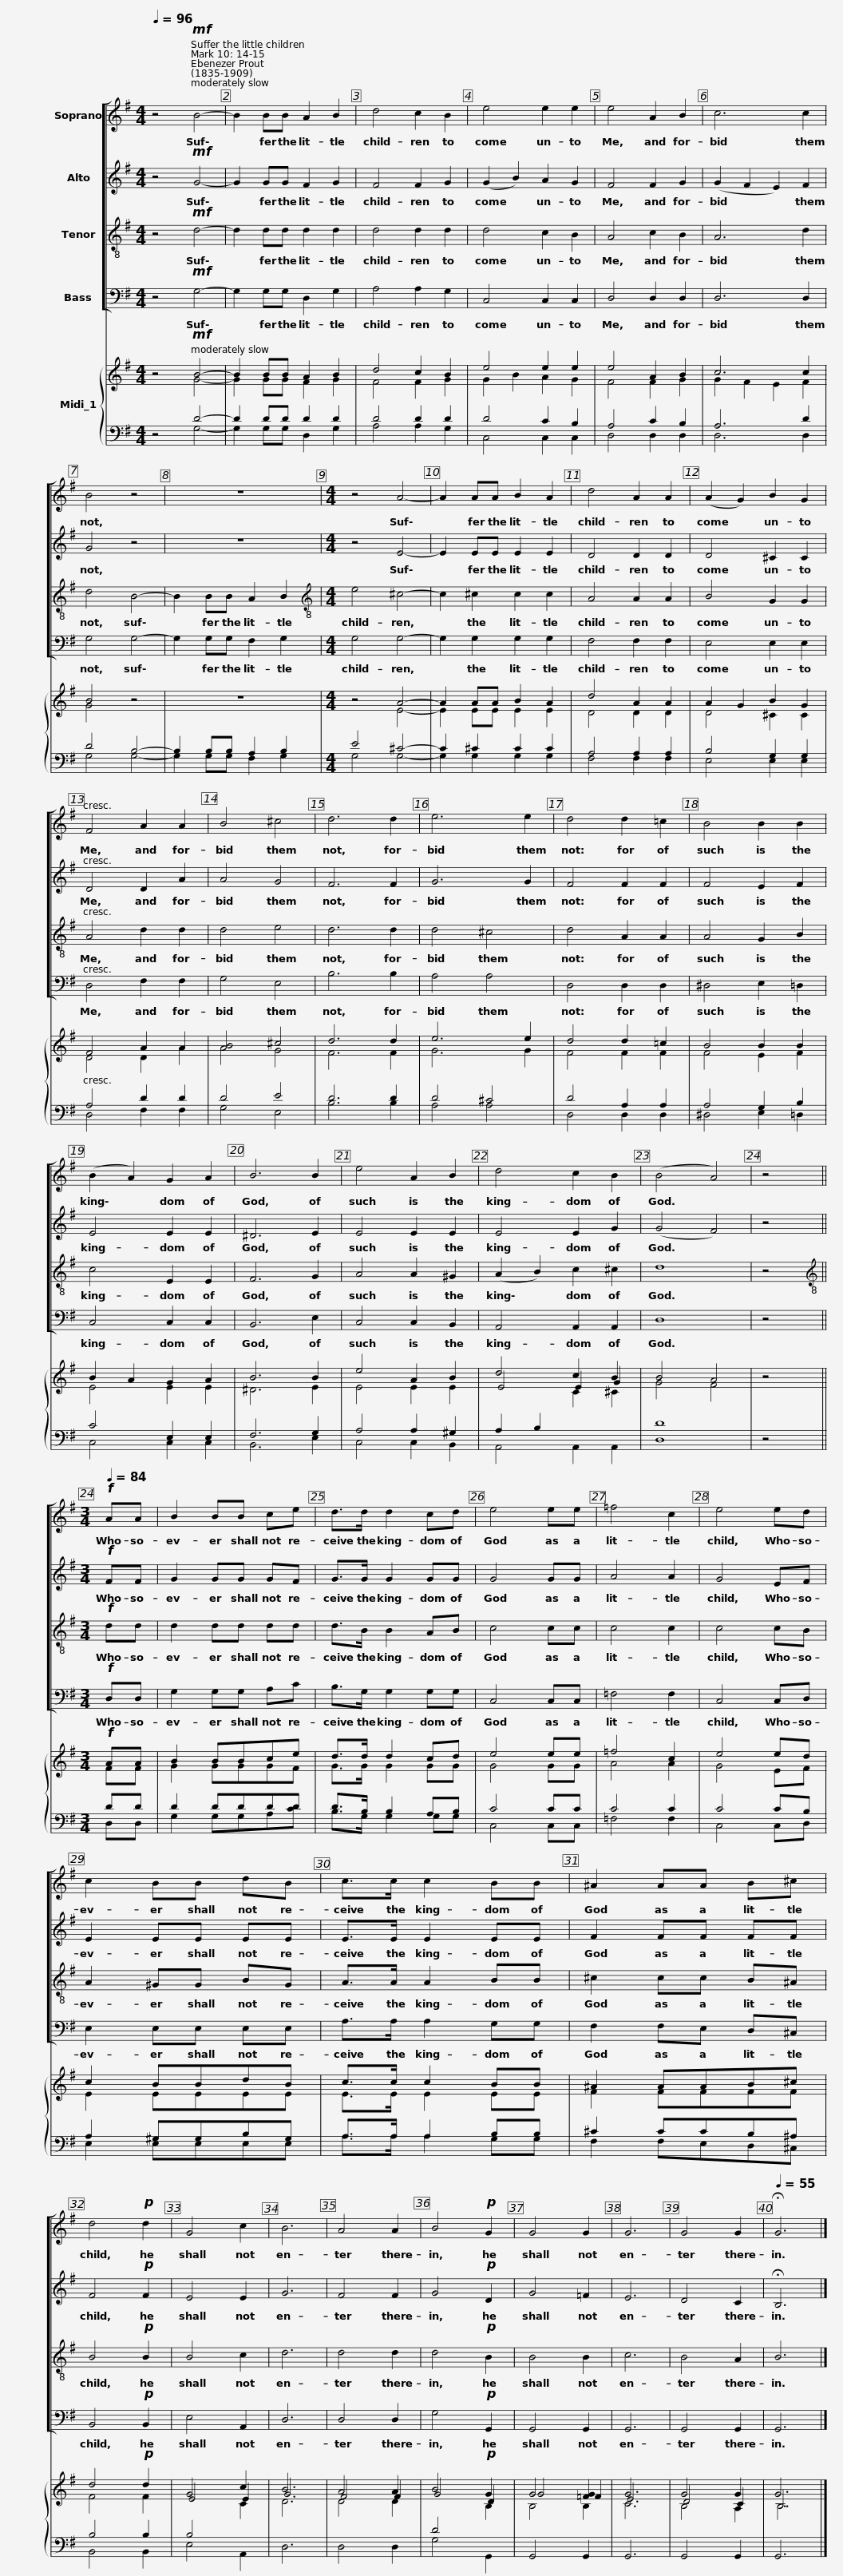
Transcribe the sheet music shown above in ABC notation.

X:1
%%score [ 1 2 3 4 ] { ( 5 6 ) | ( 7 8 ) }
L:1/8
Q:1/4=96
M:4/4
I:linebreak $
K:G
V:1 treble
V:2 treble
V:3 treble-8
V:4 bass
V:5 treble
V:6 treble
V:7 bass
V:8 bass
V:1
 z4!mf! B4- | B2 BB A2 B2 | d4 c2 B2 | e4 e2 e2 | e4 A2 B2 | %5
 c6 c2 | B4 z4 | z8 |$[M:4/4] z4 A4- | A2 AA B2 A2 | %10
 d4 A2 A2 | (A2 G2) B2 G2 | F4 A2 A2 | B4 ^c4 | d6 d2 | %15
 e6 e2 | d4 d2 =c2 |$ B4 B2 B2 | (B2 A2) G2 A2 | B6 B2 | %20
 e4 A2 B2 | d4 c2 B2 | (B4 A4) | z4 ||$[M:3/4][Q:1/4=84]!f![Q:1/4=84][Q:1/4=84][Q:1/4=84][Q:1/4=84] AA | %25
 B2 BB ce | d>d d2 cd | e4 ee | =f4 c2 | e4 ed |$ %30
 c2 BB dB | c>c c2 BB | ^A2 AA B^c | d4!p! d2 | G4 c2 |$ %35
 B6 | A4 A2 | B4!p! G2 | G4 G2 | G6 | %40
 G4 G2 |[Q:1/4=55] !fermata!G6 |] %42
V:2
 z4!mf! G4- | G2 GG F2 G2 | F4 F2 G2 | (G2 B2) A2 G2 | F4 F2 G2 | %5
 (G2 F2 E2) F2 | G4 z4 | z8 |$[M:4/4] z4 E4- | E2 EE E2 E2 | %10
 D4 D2 D2 | D4 ^C2 C2 | D4 D2 A2 | A4 G4 | F6 F2 | %15
 G6 G2 | F4 F2 F2 |$ F4 E2 F2 | E4 E2 E2 | ^D6 E2 | %20
 E4 E2 E2 | E4 E2 G2 | (G4 F4) | z4 ||$[M:3/4]!f! FF | %25
 G2 GG GF | G>G G2 GG | G4 GG | A4 A2 | G4 EF |$ %30
 E2 EE EE | E>E E2 EE | F2 FF FF | F4!p! F2 | E4 E2 |$ %35
 G6 | F4 F2 | G4!p! D2 | G4 =F2 | E6 | %40
 D4 C2 | !fermata!B,6 |] %42
V:3
 z4!mf! d4- | d2 dd d2 d2 | d4 d2 d2 | d4 c2 B2 | A4 c2 B2 | %5
 A6 d2 | d4 B4- | B2 BB A2 B2 |$[M:4/4][K:treble-8] e4 ^c4- | c2 ^c2 c2 c2 | %10
 A4 A2 A2 | B4 G2 G2 | A4 d2 d2 | d4 e4 | d6 d2 | %15
 d4 ^c4 | d4 A2 A2 |$ A4 G2 B2 | c4 E2 E2 | F6 G2 | %20
 A4 A2 ^G2 | (A2 B2) c2 ^c2 | d8 | z4 ||$[M:3/4][K:treble-8]!f! dd | %25
 d2 dd dd | d>B B2 AB | c4 cc | c4 c2 | c4 cB |$ %30
 A2 ^GG BG | A>A A2 BB | ^c2 cc B^A | B4!p! B2 | B4 c2 |$ %35
 d6 | d4 d2 | d4!p! B2 | B4 B2 | c6 | %40
 B4 A2 | B6 |] %42
V:4
 z4!mf! G,4- | G,2 G,G, D,2 G,2 | A,4 A,2 G,2 | C,4 C,2 C,2 | D,4 D,2 D,2 | %5
 D,6 D,2 | G,4 G,4- | G,2 G,G, F,2 G,2 |$[M:4/4] G,4 G,4- | G,2 G,2 G,2 G,2 | %10
 F,4 F,2 F,2 | E,4 E,2 E,2 | D,4 F,2 F,2 | G,4 E,4 | B,6 B,2 | %15
 A,4 A,4 | D,4 D,2 D,2 |$ ^D,4 E,2 =D,2 | C,4 C,2 C,2 | B,,6 E,2 | %20
 C,4 C,2 B,,2 | A,,4 A,,2 A,,2 | D,8 | z4 ||$[M:3/4]!f! D,D, | %25
 G,2 G,G, A,C | B,>G, G,2 G,G, | C,4 C,C, | =F,4 F,2 | C,4 C,D, |$ %30
 E,2 E,E, E,E, | A,>A, A,2 G,G, | F,2 F,E, D,^C, | B,,4!p! B,,2 | E,4 A,,2 |$ %35
 D,6 | D,4 D,2 | G,4!p! G,,2 | G,,4 G,,2 | G,,6 | %40
 G,,4 G,,2 | G,,6 |] %42
V:5
 z4!mf! B4- | B2 BB A2 B2 | d4 c2 B2 | e4 e2 e2 | e4 A2 B2 | %5
 c6 c2 | B4 z4 | z8 |$[M:4/4] z4 A4- | A2 AA B2 A2 | %10
 d4 A2 A2 | A2 G2 B2 G2 | F4 A2 A2 | [AB]4 ^c4 | d6 d2 | %15
 e6 e2 | d4 d2 =c2 |$ B4 B2 B2 | B2 A2 G2 A2 | B6 B2 | %20
 e4 A2 B2 | d4 c2 B2 | B4 A4 | z4 ||$[M:3/4]!f! AA | %25
 B2 BBce | d>d d2 cd | e4 ee | =f4 c2 | e4 ed |$ %30
 c2 BBdB | c>c c2 BB | ^A2 AAB^c | d4!p! d2 | G4 c2 |$ %35
 B6 | A4 A2 | B4!p! G2 | G4 [=FG]2 | G6 | %40
 G4 G2 | G6 |] %42
V:6
 z4 G4- | G2 GG F2 G2 | F4 F2 G2 | G2 B2 A2 G2 | F4 F2 G2 | %5
 G2 F2 E2 F2 | G4 z4 | z8 |$[M:4/4] z4 E4- | E2 EE E2 E2 | %10
 D4 D2 D2 | D4 ^C2 C2 | D4 D2 A2 | A4 G4 | F6 F2 | %15
 G6 G2 | F4 F2 F2 |$ F4 E2 F2 | E4 E2 E2 | ^D6 E2 | %20
 E4 E2 E2 | E4 E2 G2 | G4 F4 | z4 ||$[M:3/4] FF | %25
 G2 GGGF | G>G G2 GG | G4 GG | A4 A2 | G4 EF |$ %30
 E2 EEEE | E>E E2 EE | F2 FFFF | F4 F2 | E4 E2 |$ %35
 G6 | F4 F2 | G4 D2 | G4 =F2 | E6 | %40
 D4 C2 | B,6 |] %42
V:7
 z4 D4- | D2 DD D2 D2 | D4 D2 D2 | D4 C2 B,2 | A,4 C2 B,2 | %5
 A,6 D2 | D4 B,4- | B,2 B,B, A,2 B,2 |$[M:4/4] E4 ^C4- | C2 ^C2 C2 C2 | %10
 A,4 A,2 A,2 | B,4 G,2 G,2 | A,4 D2 D2 | D4 E4 | D6 D2 | %15
 D4 ^C4 | D4 A,2 A,2 |$ A,4 G,2 B,2 | C4 E,2 E,2 | F,6 G,2 | %20
 A,4 A,2 ^G,2 | A,2 B,2[I:staff -1] C2 ^C2 |[I:staff +1] D8 | z4 ||$[M:3/4] DD | %25
 D2 DDDD | D>B, B,2 A,B, | C4 CC | C4 C2 | C4 CB, |$ %30
 A,2 ^G,G,B,G, | A,>A, A,2 B,B, | ^C2 CCB,^A, | B,4 B,2 | B,4[I:staff -1] C2 |$ %35
 D6 | D4 D2 |[I:staff +1] D4[I:staff -1] B,2 | B,4 B,2 | C6 | %40
 B,4 A,2 | B,6 |] %42
V:8
 z4 G,4- | G,2 G,G, D,2 G,2 | A,4 A,2 G,2 | C,4 C,2 C,2 | D,4 D,2 D,2 | %5
 D,6 D,2 | G,4 G,4- | G,2 G,G, F,2 G,2 |$[M:4/4] G,4 G,4- | G,2 G,2 G,2 G,2 | %10
 F,4 F,2 F,2 | E,4 E,2 E,2 | D,4 F,2 F,2 | G,4 E,4 | B,6 B,2 | %15
 A,4 A,4 | D,4 D,2 D,2 |$ ^D,4 E,2 =D,2 | C,4 C,2 C,2 | B,,6 E,2 | %20
 C,4 C,2 B,,2 | A,,4 A,,2 A,,2 | D,8 | z4 ||$[M:3/4] D,D, | %25
 G,2 G,G,A,[CD] | B,>G, G,2 G,G, | C,4 C,C, | =F,4 F,2 | C,4 C,D, |$ %30
 E,2 E,E,E,E, | A,>A, A,2 G,G, | F,2 F,E,D,^C, | B,,4 B,,2 | E,4 A,,2 |$ %35
 D,6 | D,4 D,2 | G,4 G,,2 | G,,4 G,,2 | G,,6 | %40
 G,,4 G,,2 | G,,6 |] %42
